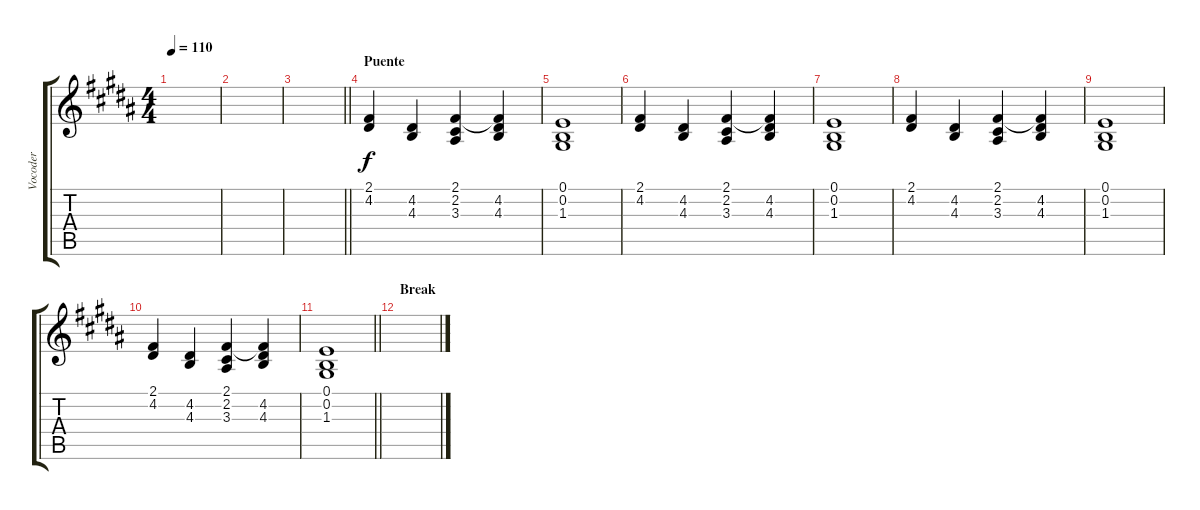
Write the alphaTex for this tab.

\track ("Vocoder" "Vocoder") {instrument lead2sawtooth}
\staff {score tabs}
\tuning (E4 B3 G3 D3 A2 E2) {hide}
\ts (4 4)
\tempo 110
\clef g2
\ks b
|
|
\barLineRight lightlight
|
\section ("" "Puente")
(2.1 4.2).4 (4.2 4.3).4 (2.1 2.2 3.3).4 (2.1{t} 4.2 4.3).4 |
(0.1 0.2 1.3).1 |
(2.1 4.2).4 (4.2 4.3).4 (2.1 2.2 3.3).4 (2.1{t} 4.2 4.3).4 |
(0.1 0.2 1.3).1 |
(2.1 4.2).4 (4.2 4.3).4 (2.1 2.2 3.3).4 (2.1{t} 4.2 4.3).4 |
(0.1 0.2 1.3).1 |
(2.1 4.2).4 (4.2 4.3).4 (2.1 2.2 3.3).4 (2.1{t} 4.2 4.3).4 |
\barLineRight lightlight
(0.1 0.2 1.3).1 |
\section ("" "Break")
